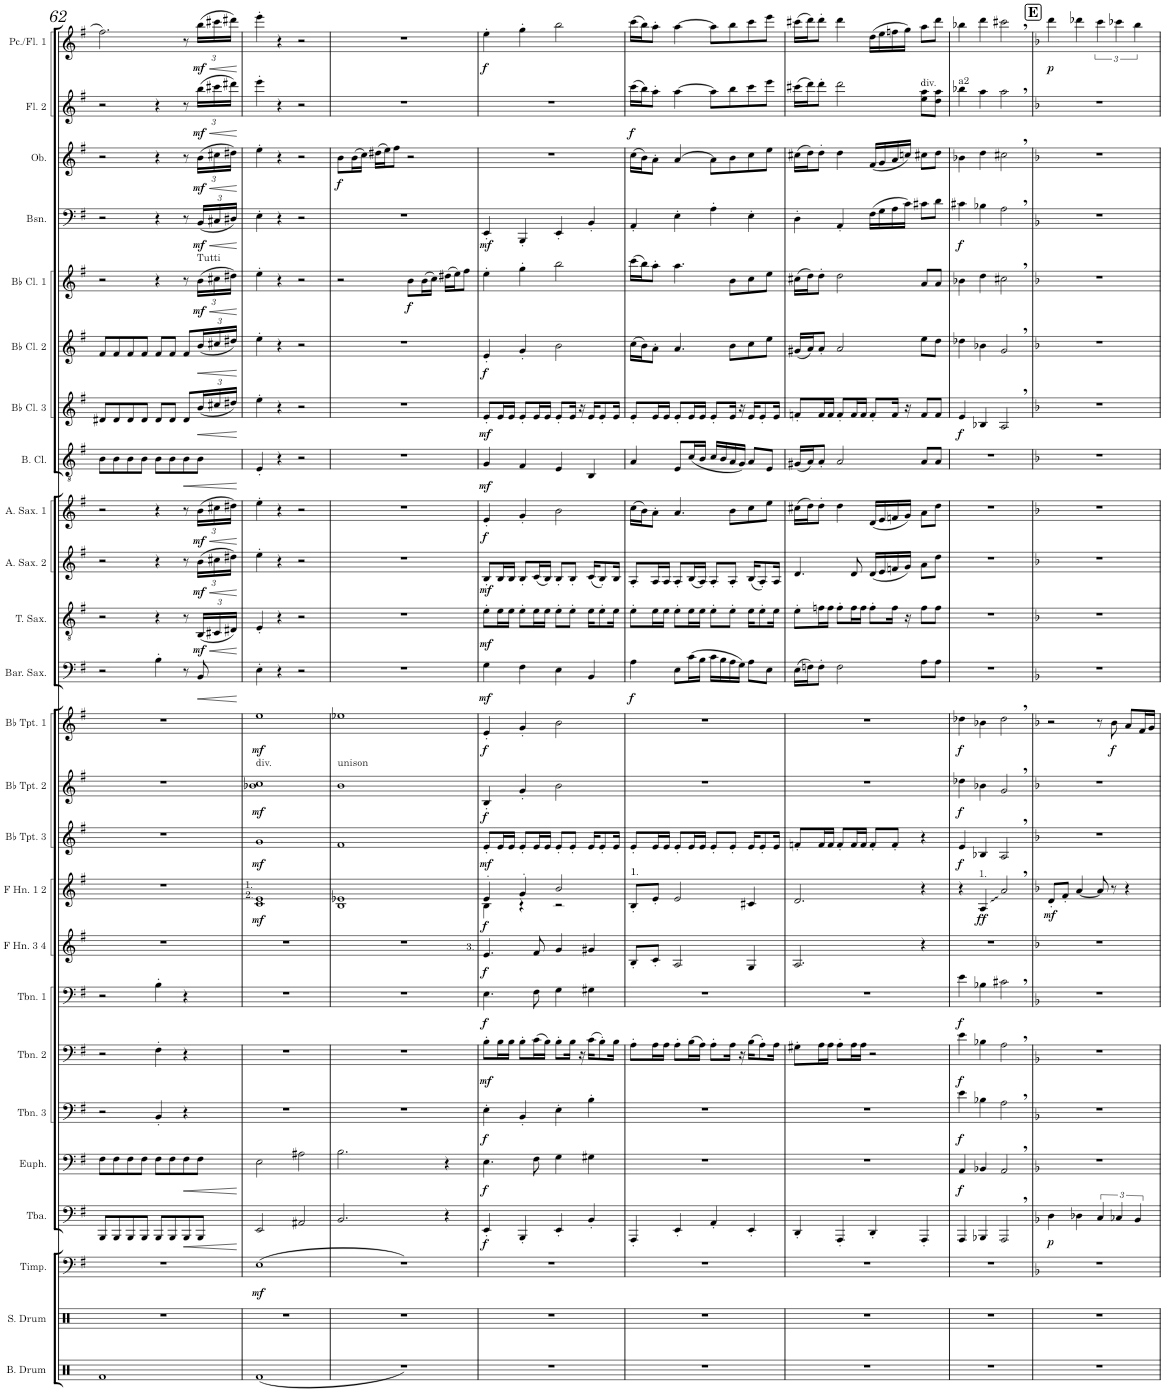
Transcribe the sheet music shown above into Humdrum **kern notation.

**kern	**kern	**kern	**dynam	**kern	**dynam	**kern	**dynam	**kern	**dynam	**kern	**dynam	**kern	**dynam	**kern	**dynam	**kern	**dynam	**kern	**dynam	**kern	**dynam	**kern	**dynam	**kern	**dynam	**kern	**dynam	**kern	**dynam	**kern	**dynam	**kern	**dynam	**kern	**dynam	**kern	**dynam	**kern	**dynam	**kern	**dynam	**kern	**dynam	**kern	**dynam	**kern	**dynam
*part25	*part24	*part23	*part23	*part22	*part22	*part21	*part21	*part20	*part20	*part19	*part19	*part18	*part18	*part17	*part17	*part16	*part16	*part15	*part15	*part14	*part14	*part13	*part13	*part12	*part12	*part11	*part11	*part10	*part10	*part9	*part9	*part8	*part8	*part7	*part7	*part6	*part6	*part5	*part5	*part4	*part4	*part3	*part3	*part2	*part2	*part1	*part1
*staff25	*staff24	*staff23	*staff23	*staff22	*staff22	*staff21	*staff21	*staff20	*staff20	*staff19	*staff19	*staff18	*staff18	*staff17	*staff17	*staff16	*staff16	*staff15	*staff15	*staff14	*staff14	*staff13	*staff13	*staff12	*staff12	*staff11	*staff11	*staff10	*staff10	*staff9	*staff9	*staff8	*staff8	*staff7	*staff7	*staff6	*staff6	*staff5	*staff5	*staff4	*staff4	*staff3	*staff3	*staff2	*staff2	*staff1	*staff1
*I"Concert Bass Drum	*I"Concert Snare Drum	*I"Timpani	*	*I"Tuba	*	*I"Euphonium	*	*I"Trombone 3	*	*I"Trombone 2	*	*I"Trombone 1	*	*I"F Horn 3 &amp; 4	*	*I"F Horn 1 &amp; 2	*	*I"Bb Trumpet 3	*	*I"Bb Trumpet 2	*	*I"Bb Trumpet 1	*	*I"Baritone Saxophone	*	*I"Tenor Saxophone	*	*I"Alto Saxophone 2	*	*I"Alto Saxophone 1	*	*I"Bass Clarinet	*	*I"Bb Clarinet 3	*	*I"Bb Clarinet 2	*	*I"Bb Clarinet 1	*	*I"Bassoon	*	*I"Oboe	*	*I"Flute 2	*	*I"Piccolo/Flute 1	*
*I'B. Drum	*I'S. Drum	*I'Timp.	*	*I'Tba.	*	*I'Euph.	*	*I'Tbn. 3	*	*I'Tbn. 2	*	*I'Tbn. 1	*	*I'F Hn. 3 4	*	*I'F Hn. 1 2	*	*I'Bb Tpt. 3	*	*I'Bb Tpt. 2	*	*I'Bb Tpt. 1	*	*I'Bar. Sax.	*	*I'T. Sax.	*	*I'A. Sax. 2	*	*I'A. Sax. 1	*	*I'B. Cl.	*	*I'Bb Cl. 3	*	*I'Bb Cl. 2	*	*I'Bb Cl. 1	*	*I'Bsn.	*	*I'Ob.	*	*I'Fl. 2	*	*I'Pc./Fl. 1	*
!!LO:PB:g=z
*clefX	*clefX	*clefF4	*	*clefF4	*	*clefF4	*	*clefF4	*	*clefF4	*	*clefF4	*	*clefG2	*	*clefG2	*	*clefG2	*	*clefG2	*	*clefG2	*	*clefF4	*	*clefGv2	*	*clefG2	*	*clefG2	*	*clefGv2	*	*clefG2	*	*clefG2	*	*clefG2	*	*clefF4	*	*clefG2	*	*clefG2	*	*clefG2	*
*	*	*	*	*	*	*	*	*	*	*	*	*	*	*ITrd4c7	*	*ITrd4c7	*	*ITrd1c2	*	*ITrd1c2	*	*ITrd1c2	*	*ITrd12c21	*	*ITrd8c14	*	*ITrd5c9	*	*ITrd5c9	*	*ITrd8c14	*	*ITrd1c2	*	*ITrd1c2	*	*ITrd1c2	*	*	*	*	*	*	*	*	*
*k[]	*k[]	*k[f#]	*	*k[f#]	*	*k[f#]	*	*k[f#]	*	*k[f#]	*	*k[f#]	*	*k[f#]	*	*k[f#]	*	*k[f#]	*	*k[f#]	*	*k[f#]	*	*k[f#]	*	*k[f#]	*	*k[f#]	*	*k[f#]	*	*k[f#]	*	*k[f#]	*	*k[f#]	*	*k[f#]	*	*k[f#]	*	*k[f#]	*	*k[f#]	*	*k[f#]	*
*M4/4	*M4/4	*M4/4	*	*M4/4	*	*M4/4	*	*M4/4	*	*M4/4	*	*M4/4	*	*M4/4	*	*M4/4	*	*M4/4	*	*M4/4	*	*M4/4	*	*M4/4	*	*M4/4	*	*M4/4	*	*M4/4	*	*M4/4	*	*M4/4	*	*M4/4	*	*M4/4	*	*M4/4	*	*M4/4	*	*M4/4	*	*M4/4	*
=62	=62	=62	=62	=62	=62	=62	=62	=62	=62	=62	=62	=62	=62	=62	=62	=62	=62	=62	=62	=62	=62	=62	=62	=62	=62	=62	=62	=62	=62	=62	=62	=62	=62	=62	=62	=62	=62	=62	=62	=62	=62	=62	=62	=62	=62	=62	=62
1Rf	1r	1r	.	8BBB/L	.	8F#\L	.	2r	.	2r	.	2r	.	1r	.	1r	.	1r	.	1r	.	1r	.	2r	.	2r	.	2r	.	2r	.	8B\L	.	8d#X/L	.	8f#/L	.	2r	.	2r	.	2r	.	2r	.	2.ff#\	.
.	.	.	.	8BBB/	.	8F#\	.	.	.	.	.	.	.	.	.	.	.	.	.	.	.	.	.	.	.	.	.	.	.	.	.	8B\	.	8d#/	.	8f#/	.	.	.	.	.	.	.	.	.	.	.
.	.	.	.	8BBB/	.	8F#\	.	.	.	.	.	.	.	.	.	.	.	.	.	.	.	.	.	.	.	.	.	.	.	.	.	8B\	.	8d#/	.	8f#/	.	.	.	.	.	.	.	.	.	.	.
.	.	.	.	8BBB/J	.	8F#\J	.	.	.	.	.	.	.	.	.	.	.	.	.	.	.	.	.	.	.	.	.	.	.	.	.	8B\J	.	8d#/J	.	8f#/J	.	.	.	.	.	.	.	.	.	.	.
.	.	.	.	8BBB/L	.	8F#\L	.	4BB'/	.	4F#'\	.	4B'\	.	.	.	.	.	.	.	.	.	.	.	4B'\	.	4r	.	4r	.	4r	.	8B\L	.	8d#/L	.	8f#/L	.	4r	.	4r	.	4r	.	4r	.	.	.
.	.	.	.	8BBB/	.	8F#\	.	.	.	.	.	.	.	.	.	.	.	.	.	.	.	.	.	.	.	.	.	.	.	.	.	8B\	.	8d#/J	.	8f#/J	.	.	.	.	.	.	.	.	.	.	.
!	!	!	!	!	!LO:HP:b	!	!LO:HP:b	!	!	!	!	!	!	!	!	!	!	!	!	!	!	!	!	!	!	!	!	!	!	!	!	!	!LO:HP:b	!	!	!	!	!	!	!	!	!	!	!	!	!	!
.	.	.	.	8BBB/	<	8F#\	<	4r	.	4r	.	4r	.	.	.	.	.	.	.	.	.	.	.	8r	.	8r	.	8r	.	8r	.	8B\	<	8d#/L	.	8f#/L	.	8r	.	8r	.	8r	.	8r	.	8r	.
!	!	!	!	!	!	!	!	!	!	!	!	!	!	!	!	!	!	!	!	!	!	!	!	!	!LO:HP:b	!	!	!	!	!	!	!	!	!	!	!	!	!	!	!	!	!	!	!	!	!	!
*	*	*	*	*	*	*	*	*	*	*	*	*	*	*	*	*	*	*	*	*	*	*	*	*	*	*Xbrackettup	*	*	*	*	*	*	*	*	*	*	*	*	*	*	*	*	*	*	*	*	*
!	!	!	!	!	!	!	!	!	!	!	!	!	!	!	!	!	!	!	!	!	!	!	!	!	!	!	!LO:HP:b	!	!	!	!	!	!	!	!	!	!	!	!	!	!	!	!	!	!	!	!
*	*	*	*	*	*	*	*	*	*	*	*	*	*	*	*	*	*	*	*	*	*	*	*	*	*	*	*	*Xbrackettup	*	*	*	*	*	*	*	*	*	*	*	*	*	*	*	*	*	*	*
!	!	!	!	!	!	!	!	!	!	!	!	!	!	!	!	!	!	!	!	!	!	!	!	!	!	!	!	!	!LO:HP:b	!	!	!	!	!	!	!	!	!	!	!	!	!	!	!	!	!	!
*	*	*	*	*	*	*	*	*	*	*	*	*	*	*	*	*	*	*	*	*	*	*	*	*	*	*	*	*	*	*Xbrackettup	*	*	*	*	*	*	*	*	*	*	*	*	*	*	*	*	*
!	!	!	!	!	!	!	!	!	!	!	!	!	!	!	!	!	!	!	!	!	!	!	!	!	!	!	!	!	!	!	!LO:HP:b	!	!	!	!	!	!	!	!	!	!	!	!	!	!	!	!
*	*	*	*	*	*	*	*	*	*	*	*	*	*	*	*	*	*	*	*	*	*	*	*	*	*	*	*	*	*	*	*	*	*	*Xbrackettup	*	*	*	*	*	*	*	*	*	*	*	*	*
!	!	!	!	!	!	!	!	!	!	!	!	!	!	!	!	!	!	!	!	!	!	!	!	!	!	!	!	!	!	!	!	!	!	!	!LO:HP:b	!	!	!	!	!	!	!	!	!	!	!	!
*	*	*	*	*	*	*	*	*	*	*	*	*	*	*	*	*	*	*	*	*	*	*	*	*	*	*	*	*	*	*	*	*	*	*	*	*Xbrackettup	*	*	*	*	*	*	*	*	*	*	*
!	!	!	!	!	!	!	!	!	!	!	!	!	!	!	!	!	!	!	!	!	!	!	!	!	!	!	!	!	!	!	!	!	!	!	!	!	!LO:HP:b	!	!	!	!	!	!	!	!	!	!
*	*	*	*	*	*	*	*	*	*	*	*	*	*	*	*	*	*	*	*	*	*	*	*	*	*	*	*	*	*	*	*	*	*	*	*	*	*	*Xbrackettup	*	*	*	*	*	*	*	*	*
!	!	!	!	!	!	!	!	!	!	!	!	!	!	!	!	!	!	!	!	!	!	!	!	!	!	!	!	!	!	!	!	!	!	!	!	!	!	!	!LO:HP:b	!	!	!	!	!	!	!	!
*	*	*	*	*	*	*	*	*	*	*	*	*	*	*	*	*	*	*	*	*	*	*	*	*	*	*	*	*	*	*	*	*	*	*	*	*	*	*	*	*Xbrackettup	*	*	*	*	*	*	*
!	!	!	!	!	!	!	!	!	!	!	!	!	!	!	!	!	!	!	!	!	!	!	!	!	!	!	!	!	!	!	!	!	!	!	!	!	!	!	!	!	!LO:HP:b	!	!	!	!	!	!
*	*	*	*	*	*	*	*	*	*	*	*	*	*	*	*	*	*	*	*	*	*	*	*	*	*	*	*	*	*	*	*	*	*	*	*	*	*	*	*	*	*	*Xbrackettup	*	*	*	*	*
!	!	!	!	!	!	!	!	!	!	!	!	!	!	!	!	!	!	!	!	!	!	!	!	!	!	!	!	!	!	!	!	!	!	!	!	!	!	!	!	!	!	!	!LO:HP:b	!	!	!	!
*	*	*	*	*	*	*	*	*	*	*	*	*	*	*	*	*	*	*	*	*	*	*	*	*	*	*	*	*	*	*	*	*	*	*	*	*	*	*	*	*	*	*	*	*Xbrackettup	*	*	*
!	!	!	!	!	!	!	!	!	!	!	!	!	!	!	!	!	!	!	!	!	!	!	!	!	!	!	!	!	!	!	!	!	!	!	!	!	!	!	!	!	!	!	!	!	!LO:HP:b	!	!
*	*	*	*	*	*	*	*	*	*	*	*	*	*	*	*	*	*	*	*	*	*	*	*	*	*	*	*	*	*	*	*	*	*	*	*	*	*	*	*	*	*	*	*	*	*	*Xbrackettup	*
!	!	!	!	!	!	!	!	!	!	!	!	!	!	!	!	!	!	!	!	!	!	!	!	!	!	!	!	!	!	!	!	!	!	!	!	!	!	!LO:TX:a:t=Tutti	!	!	!	!	!	!	!	!	!
!	!	!	!	!	!	!	!	!	!	!	!	!	!	!	!	!	!	!	!	!	!	!	!	!	!	!	!LO:DY:n=1:b	!	!LO:DY:n=1:b	!	!LO:DY:n=1:b	!	!	!	!	!	!	!	!LO:DY:n=1:b	!	!LO:DY:n=1:b	!	!LO:DY:n=1:b	!	!LO:DY:n=1:b	!	!LO:HP:b
!	!	!	!	!	!	!	!	!	!	!	!	!	!	!	!	!	!	!	!	!	!	!	!	!	!	!	!	!	!	!	!	!	!	!	!	!	!	!	!	!	!	!	!	!	!	!	!LO:DY:n=1:b
.	.	.	.	8BBB/J	.	8F#\J	.	.	.	.	.	.	.	.	.	.	.	.	.	.	.	.	.	8BB/	<	(24BB/LL	< mf	(24b\LL	< mf	(24b\LL	< mf	8B\J	.	(24b/L	<	(24b/L	<	(24b\LL	< mf	(24BB/LL	< mf	(24b\LL	< mf	(24bb\LL	< mf	(24bb\LL	< mf
.	.	.	.	.	.	.	.	.	.	.	.	.	.	.	.	.	.	.	.	.	.	.	.	.	.	24C#X/	.	24cc#X\	.	24cc#X\	.	.	.	24cc#X/	.	24cc#X/	.	24cc#X\	.	24C#X/	.	24cc#X\	.	24ccc#X\	.	24ccc#X\	.
.	.	.	.	.	.	.	.	.	.	.	.	.	.	.	.	.	.	.	.	.	.	.	.	.	.	24D#X/JJ)	.	24dd#X\JJ)	.	24dd#X\JJ)	.	.	.	24dd#X/JJ)	.	24dd#X/JJ)	.	24dd#X\JJ)	.	24D#X/JJ)	.	24dd#X\JJ)	.	24ddd#X\JJ)	.	24ddd#X\JJ)	.
.	.	.	.	.	[	.	[	.	.	.	.	.	.	.	.	.	.	.	.	.	.	.	.	.	[	.	[	.	[	.	[	.	[	.	[	.	[	.	[	.	[	.	[	.	[	.	[
=63	=63	=63	=63	=63	=63	=63	=63	=63	=63	=63	=63	=63	=63	=63	=63	=63	=63	=63	=63	=63	=63	=63	=63	=63	=63	=63	=63	=63	=63	=63	=63	=63	=63	=63	=63	=63	=63	=63	=63	=63	=63	=63	=63	=63	=63	=63	=63
!	!	!	!	!	!	!	!	!	!	!	!	!	!	!	!	!	!	!	!	!LO:TX:a:t=div.	!	!	!	!	!	!	!	!	!	!	!	!	!	!	!	!	!	!	!	!	!	!	!	!	!	!	!
!	!	!	!	!	!	!	!	!	!	!	!	!	!	!	!	!LO:TX:b:t=2.	!	!	!	!	!	!	!	!	!	!	!	!	!	!	!	!	!	!	!	!	!	!	!	!	!	!	!	!	!	!	!
!	!	!	!	!	!	!	!	!	!	!	!	!	!	!	!	!LO:TX:a:t=1.	!	!	!	!	!	!	!	!	!	!	!	!	!	!	!	!	!	!	!	!	!	!	!	!	!	!	!	!	!	!	!
!	!	!	!LO:DY:b	!	!	!	!	!	!	!	!	!	!	!	!	!	!LO:DY:b	!	!LO:DY:b	!	!LO:DY:b	!	!LO:DY:b	!	!	!	!	!	!	!	!	!	!	!	!	!	!	!	!	!	!	!	!	!	!	!	!
(1Rf	1r	(1E	mf	2EE/	.	2E\	.	1r	.	1r	.	1r	.	1r	.	1c 1e	mf	1g	mf	1b-X 1cc	mf	1ee	mf	4E'\	.	4E'/	.	4ee'\	.	4ee'\	.	4E'/	.	4ee'\	.	4ee'\	.	4ee'\	.	4E'\	.	4ee'\	.	4eee'\	.	4eee'\	.
.	.	.	.	.	.	.	.	.	.	.	.	.	.	.	.	.	.	.	.	.	.	.	.	4r	.	4r	.	4r	.	4r	.	4r	.	4r	.	4r	.	4r	.	4r	.	4r	.	4r	.	4r	.
.	.	.	.	2AA#X/	.	2A#X\	.	.	.	.	.	.	.	.	.	.	.	.	.	.	.	.	.	2r	.	2r	.	2r	.	2r	.	2r	.	2r	.	2r	.	2r	.	2r	.	2r	.	2r	.	2r	.
=64	=64	=64	=64	=64	=64	=64	=64	=64	=64	=64	=64	=64	=64	=64	=64	=64	=64	=64	=64	=64	=64	=64	=64	=64	=64	=64	=64	=64	=64	=64	=64	=64	=64	=64	=64	=64	=64	=64	=64	=64	=64	=64	=64	=64	=64	=64	=64
!	!	!	!	!	!	!	!	!	!	!	!	!	!	!	!	!	!	!	!	!LO:TX:a:t=unison	!	!	!	!	!	!	!	!	!	!	!	!	!	!	!	!	!	!	!	!	!	!	!	!	!	!	!
!	!	!	!	!	!	!	!	!	!	!	!	!	!	!	!	!	!	!	!	!	!	!	!	!	!	!	!	!	!	!	!	!	!	!	!	!	!	!	!	!	!	!	!LO:DY:b	!	!	!	!
1r)	1r	1r)	.	2.BB/	.	2.B\	.	1r	.	1r	.	1r	.	1r	.	1B 1e-X	.	1f#	.	1b	.	1ee-X	.	1r	.	1r	.	1r	.	1r	.	1r	.	1r	.	1r	.	2r	.	1r	.	8b\L	f	1r	.	1r	.
.	.	.	.	.	.	.	.	.	.	.	.	.	.	.	.	.	.	.	.	.	.	.	.	.	.	.	.	.	.	.	.	.	.	.	.	.	.	.	.	.	.	(16b\L	.	.	.	.	.
.	.	.	.	.	.	.	.	.	.	.	.	.	.	.	.	.	.	.	.	.	.	.	.	.	.	.	.	.	.	.	.	.	.	.	.	.	.	.	.	.	.	16cc\JJ)	.	.	.	.	.
.	.	.	.	.	.	.	.	.	.	.	.	.	.	.	.	.	.	.	.	.	.	.	.	.	.	.	.	.	.	.	.	.	.	.	.	.	.	.	.	.	.	(16dd#X\LL	.	.	.	.	.
.	.	.	.	.	.	.	.	.	.	.	.	.	.	.	.	.	.	.	.	.	.	.	.	.	.	.	.	.	.	.	.	.	.	.	.	.	.	.	.	.	.	16ee\J)	.	.	.	.	.
.	.	.	.	.	.	.	.	.	.	.	.	.	.	.	.	.	.	.	.	.	.	.	.	.	.	.	.	.	.	.	.	.	.	.	.	.	.	.	.	.	.	8ff#\J	.	.	.	.	.
!	!	!	!	!	!	!	!	!	!	!	!	!	!	!	!	!	!	!	!	!	!	!	!	!	!	!	!	!	!	!	!	!	!	!	!	!	!	!	!LO:DY:b	!	!	!	!	!	!	!	!
.	.	.	.	.	.	.	.	.	.	.	.	.	.	.	.	.	.	.	.	.	.	.	.	.	.	.	.	.	.	.	.	.	.	.	.	.	.	8b\L	f	.	.	2r	.	.	.	.	.
.	.	.	.	.	.	.	.	.	.	.	.	.	.	.	.	.	.	.	.	.	.	.	.	.	.	.	.	.	.	.	.	.	.	.	.	.	.	(16b\L	.	.	.	.	.	.	.	.	.
.	.	.	.	.	.	.	.	.	.	.	.	.	.	.	.	.	.	.	.	.	.	.	.	.	.	.	.	.	.	.	.	.	.	.	.	.	.	16cc\JJ)	.	.	.	.	.	.	.	.	.
.	.	.	.	4r	.	4r	.	.	.	.	.	.	.	.	.	.	.	.	.	.	.	.	.	.	.	.	.	.	.	.	.	.	.	.	.	.	.	(16dd#X\LL	.	.	.	.	.	.	.	.	.
.	.	.	.	.	.	.	.	.	.	.	.	.	.	.	.	.	.	.	.	.	.	.	.	.	.	.	.	.	.	.	.	.	.	.	.	.	.	16ee\J)	.	.	.	.	.	.	.	.	.
.	.	.	.	.	.	.	.	.	.	.	.	.	.	.	.	.	.	.	.	.	.	.	.	.	.	.	.	.	.	.	.	.	.	.	.	.	.	8ff#\J	.	.	.	.	.	.	.	.	.
=65	=65	=65	=65	=65	=65	=65	=65	=65	=65	=65	=65	=65	=65	=65	=65	=65	=65	=65	=65	=65	=65	=65	=65	=65	=65	=65	=65	=65	=65	=65	=65	=65	=65	=65	=65	=65	=65	=65	=65	=65	=65	=65	=65	=65	=65	=65	=65
*	*	*	*	*	*	*	*	*	*	*	*	*	*	*	*	*^	*	*	*	*	*	*	*	*	*	*	*	*	*	*	*	*	*	*	*	*	*	*	*	*	*	*	*	*	*	*	*
!	!	!	!	!	!	!	!	!	!	!	!	!	!	!LO:TX:a:t=3.	!	!	!	!	!	!	!	!	!	!	!	!	!	!	!	!	!	!	!	!	!	!	!	!	!	!	!	!	!	!	!	!	!	!
!	!	!	!	!	!LO:DY:b	!	!LO:DY:b	!	!LO:DY:b	!	!LO:DY:b	!	!LO:DY:b	!	!LO:DY:b	!	!	!LO:DY:b	!	!LO:DY:b	!	!LO:DY:b	!	!LO:DY:b	!	!LO:DY:b	!	!LO:DY:b	!	!LO:DY:b	!	!LO:DY:b	!	!LO:DY:b	!	!LO:DY:b	!	!LO:DY:b	!	!	!	!LO:DY:b	!	!	!	!	!	!LO:DY:b
1r	1r	1r	.	4EE'/	f	4.E\	f	4E'\	f	8B'\L	mf	4.E\	f	4.e/	f	4e'/	4B\	f	8e'/L	mf	4B'/	f	4e'/	f	4G\	mf	8e'\L	mf	8B'/L	mf	4e'/	f	4G/	mf	8e'/L	mf	4e'/	f	4ee'\	.	4EE'/	mf	1r	.	1r	.	4ee'\	f
.	.	.	.	.	.	.	.	.	.	16B\L	.	.	.	.	.	.	.	.	16e/L	.	.	.	.	.	.	.	16e\L	.	16B/L	.	.	.	.	.	16e/L	.	.	.	.	.	.	.	.	.	.	.	.	.
.	.	.	.	.	.	.	.	.	.	16B\JJ	.	.	.	.	.	.	.	.	16e/JJ	.	.	.	.	.	.	.	16e\JJ	.	16B/JJ	.	.	.	.	.	16e/JJ	.	.	.	.	.	.	.	.	.	.	.	.	.
.	.	.	.	4BBB'/	.	.	.	4BB'/	.	8B'\L	.	.	.	.	.	4g'/	4r	.	8e'/L	.	4g'/	.	4g'/	.	4F#\	.	8e'\L	.	8B'/L	.	4g'/	.	4F#/	.	8e'/L	.	4g'/	.	4gg'\	.	4BBB'/	.	.	.	.	.	4gg'\	.
.	.	.	.	.	.	8F#\	.	.	.	(16c\L	.	8F#\	.	8f#/	.	.	.	.	16e/L	.	.	.	.	.	.	.	16e\L	.	(16c/L	.	.	.	.	.	16e/L	.	.	.	.	.	.	.	.	.	.	.	.	.
.	.	.	.	.	.	.	.	.	.	16B\JJ)	.	.	.	.	.	.	.	.	16e/JJ	.	.	.	.	.	.	.	16e\JJ	.	16B/JJ)	.	.	.	.	.	16e/JJ	.	.	.	.	.	.	.	.	.	.	.	.	.
.	.	.	.	4EE'/	.	4G\	.	4E'\	.	8B'\L	.	4G\	.	4g/	.	2b/	2r	.	8e'/L	.	2b\	.	2b\	.	4E\	.	8e'\L	.	8B'/L	.	2b\	.	4E/	.	8e'/L	.	2b\	.	2bb\	.	4EE'/	.	.	.	.	.	2bb\	.
.	.	.	.	.	.	.	.	.	.	16B\Jk	.	.	.	.	.	.	.	.	8e'/J	.	.	.	.	.	.	.	8e'\J	.	8B'/J	.	.	.	.	.	16e/Jk	.	.	.	.	.	.	.	.	.	.	.	.	.
.	.	.	.	.	.	.	.	.	.	16r	.	.	.	.	.	.	.	.	.	.	.	.	.	.	.	.	.	.	.	.	.	.	.	.	16r	.	.	.	.	.	.	.	.	.	.	.	.	.
.	.	.	.	4BB'/	.	4G#X\	.	4B'\	.	(16c\KL	.	4G#X\	.	4g#X/	.	.	.	.	16e/KL	.	.	.	.	.	4BB/	.	16e\KL	.	(16c/KL	.	.	.	4BB/	.	16e/KL	.	.	.	.	.	4BB'/	.	.	.	.	.	.	.
.	.	.	.	.	.	.	.	.	.	8B'\)	.	.	.	.	.	.	.	.	8e'/	.	.	.	.	.	.	.	8e'\	.	8B'/)	.	.	.	.	.	8e'/	.	.	.	.	.	.	.	.	.	.	.	.	.
.	.	.	.	.	.	.	.	.	.	16B\Jk	.	.	.	.	.	.	.	.	16e/Jk	.	.	.	.	.	.	.	16e\Jk	.	16B/Jk	.	.	.	.	.	16e/Jk	.	.	.	.	.	.	.	.	.	.	.	.	.
*	*	*	*	*	*	*	*	*	*	*	*	*	*	*	*	*v	*v	*	*	*	*	*	*	*	*	*	*	*	*	*	*	*	*	*	*	*	*	*	*	*	*	*	*	*	*	*	*	*
=66	=66	=66	=66	=66	=66	=66	=66	=66	=66	=66	=66	=66	=66	=66	=66	=66	=66	=66	=66	=66	=66	=66	=66	=66	=66	=66	=66	=66	=66	=66	=66	=66	=66	=66	=66	=66	=66	=66	=66	=66	=66	=66	=66	=66	=66	=66	=66
!	!	!	!	!	!	!	!	!	!	!	!	!	!	!	!	!LO:TX:a:t=1.	!	!	!	!	!	!	!	!	!	!	!	!	!	!	!	!	!	!	!	!	!	!	!	!	!	!	!	!	!	!	!
!	!	!	!	!	!	!	!	!	!	!	!	!	!	!	!	!	!	!	!	!	!	!	!	!	!LO:DY:b	!	!	!	!	!	!	!	!	!	!	!	!	!	!	!	!	!	!	!	!LO:DY:b	!	!
1r	1r	1r	.	4AAA'/	.	1r	.	1r	.	8A'\L	.	1r	.	8B'/L	.	8B'/L	.	8e'/L	.	1r	.	1r	.	4A\	f	8e'\L	.	8A'/L	.	(16cc\LL	.	4A/	.	8e'/L	.	(16cc\LL	.	(16ccc\LL	.	4AA'/	.	(16cc\LL	.	(16ccc\LL	f	(16ccc\LL	.
.	.	.	.	.	.	.	.	.	.	.	.	.	.	.	.	.	.	.	.	.	.	.	.	.	.	.	.	.	.	16b\J)	.	.	.	.	.	16b\J)	.	16bb\J)	.	.	.	16b\J)	.	16bb\J)	.	16bb\J)	.
.	.	.	.	.	.	.	.	.	.	16A\L	.	.	.	8c'/J	.	8e'/J	.	16e/L	.	.	.	.	.	.	.	16e\L	.	16A/L	.	8a'\J	.	.	.	16e/L	.	8a'\J	.	8aa'\J	.	.	.	8a'\J	.	8aa'\J	.	8aa'\J	.
.	.	.	.	.	.	.	.	.	.	16A\JJ	.	.	.	.	.	.	.	16e/JJ	.	.	.	.	.	.	.	16e\JJ	.	16A/JJ	.	.	.	.	.	16e/JJ	.	.	.	.	.	.	.	.	.	.	.	.	.
.	.	.	.	4EE'/	.	.	.	.	.	8A'\L	.	.	.	2A/	.	2e/	.	8e'/L	.	.	.	.	.	8E\L	.	8e'\L	.	8A'/L	.	4.a/	.	8E/L	.	8e'/L	.	4.a/	.	4.aa\	.	4E'\	.	[4a/	.	[4aa\	.	[4aa\	.
.	.	.	.	.	.	.	.	.	.	(16B\L	.	.	.	.	.	.	.	16e/L	.	.	.	.	.	(16c\L	.	16e\L	.	(16B/L	.	.	.	(16c/L	.	16e/L	.	.	.	.	.	.	.	.	.	.	.	.	.
.	.	.	.	.	.	.	.	.	.	16A\JJ)	.	.	.	.	.	.	.	16e/JJ	.	.	.	.	.	16B\JJ	.	16e\JJ	.	16A/JJ)	.	.	.	16B/JJ	.	16e/JJ	.	.	.	.	.	.	.	.	.	.	.	.	.
.	.	.	.	4AA'/	.	.	.	.	.	8A'\L	.	.	.	.	.	.	.	8e'/L	.	.	.	.	.	16c\LL	.	8e'\L	.	8A'/L	.	.	.	16c/LL	.	8e'/L	.	.	.	.	.	4A'\	.	8a\L]	.	8aa\L]	.	8aa\L]	.
.	.	.	.	.	.	.	.	.	.	.	.	.	.	.	.	.	.	.	.	.	.	.	.	16B\	.	.	.	.	.	.	.	16B/	.	.	.	.	.	.	.	.	.	.	.	.	.	.	.
.	.	.	.	.	.	.	.	.	.	16A\Jk	.	.	.	.	.	.	.	8e'/J	.	.	.	.	.	16A\	.	8e'\J	.	8A'/J	.	8b\L	.	16A/	.	16e/Jk	.	8b\L	.	8b\L	.	.	.	8b\	.	8bb\	.	8bb\	.
.	.	.	.	.	.	.	.	.	.	16r	.	.	.	.	.	.	.	.	.	.	.	.	.	16G\JJ)	.	.	.	.	.	.	.	16G/JJ)	.	16r	.	.	.	.	.	.	.	.	.	.	.	.	.
.	.	.	.	4EE'/	.	.	.	.	.	(16B\KL	.	.	.	4G/	.	4c#X/	.	16e/KL	.	.	.	.	.	8A\L	.	16e\KL	.	(16B/KL	.	8cc\	.	8A/L	.	16e/KL	.	8cc\	.	8cc\	.	4E'\	.	8cc\	.	8ccc\	.	8ccc\	.
.	.	.	.	.	.	.	.	.	.	8A'\)	.	.	.	.	.	.	.	8e'/	.	.	.	.	.	.	.	8e'\	.	8A'/)	.	.	.	.	.	8e'/	.	.	.	.	.	.	.	.	.	.	.	.	.
.	.	.	.	.	.	.	.	.	.	.	.	.	.	.	.	.	.	.	.	.	.	.	.	8E\J	.	.	.	.	.	8ee\J	.	8E/J	.	.	.	8ee\J	.	8ee\J	.	.	.	8ee\J	.	8eee\J	.	8eee\J	.
.	.	.	.	.	.	.	.	.	.	16A\Jk	.	.	.	.	.	.	.	16e/Jk	.	.	.	.	.	.	.	16e\Jk	.	16A/Jk	.	.	.	.	.	16e/Jk	.	.	.	.	.	.	.	.	.	.	.	.	.
=67	=67	=67	=67	=67	=67	=67	=67	=67	=67	=67	=67	=67	=67	=67	=67	=67	=67	=67	=67	=67	=67	=67	=67	=67	=67	=67	=67	=67	=67	=67	=67	=67	=67	=67	=67	=67	=67	=67	=67	=67	=67	=67	=67	=67	=67	=67	=67
1r	1r	1r	.	4DD'/	.	1r	.	1r	.	8G#X'\L	.	1r	.	2.A/	.	2.d/	.	8fn'/L	.	1r	.	1r	.	(16E\LL	.	8e'\L	.	4.d/	.	(16cc#X\LL	.	(16G#X/LL	.	8fn'/L	.	(16g#X/LL	.	(16cc#X\LL	.	4D'\	.	(16cc#X\LL	.	(16ccc#X\LL	.	(16ccc#X\LL	.
.	.	.	.	.	.	.	.	.	.	.	.	.	.	.	.	.	.	.	.	.	.	.	.	16Fn\J)	.	.	.	.	.	16dd\J)	.	16A/J)	.	.	.	16a/J)	.	16dd\J)	.	.	.	16dd\J)	.	16ddd\J)	.	16ddd\J)	.
.	.	.	.	.	.	.	.	.	.	16A\L	.	.	.	.	.	.	.	16f/L	.	.	.	.	.	8F'\J	.	16fn\L	.	.	.	8dd'\J	.	8A'/J	.	16f/L	.	8a'/J	.	8dd'\J	.	.	.	8dd'\J	.	8ddd'\J	.	8ddd'\J	.
.	.	.	.	.	.	.	.	.	.	16A\JJ	.	.	.	.	.	.	.	16f/JJ	.	.	.	.	.	.	.	16f\JJ	.	.	.	.	.	.	.	16f/JJ	.	.	.	.	.	.	.	.	.	.	.	.	.
.	.	.	.	4AAA'/	.	.	.	.	.	8A'\L	.	.	.	.	.	.	.	8f'/L	.	.	.	.	.	2F\	.	8f'\L	.	.	.	4dd\	.	2A/	.	8f'/L	.	2a/	.	2dd\	.	4AA'/	.	4dd\	.	2ddd\	.	4ddd\	.
.	.	.	.	.	.	.	.	.	.	16A\L	.	.	.	.	.	.	.	16f/L	.	.	.	.	.	.	.	16f\L	.	8d/	.	.	.	.	.	16f/L	.	.	.	.	.	.	.	.	.	.	.	.	.
.	.	.	.	.	.	.	.	.	.	16A\JJ	.	.	.	.	.	.	.	16f/JJ	.	.	.	.	.	.	.	16f\JJ	.	.	.	.	.	.	.	16f/JJ	.	.	.	.	.	.	.	.	.	.	.	.	.
.	.	.	.	4DD'/	.	.	.	.	.	2r	.	.	.	.	.	.	.	8f'/L	.	.	.	.	.	.	.	8f'\L	.	(16d/LL	.	(16d/LL	.	.	.	8f'/L	.	.	.	.	.	(16F#\LL	.	(16f#/LL	.	.	.	(16dd\LL	.
.	.	.	.	.	.	.	.	.	.	.	.	.	.	.	.	.	.	.	.	.	.	.	.	.	.	.	.	16e/	.	16e/	.	.	.	.	.	.	.	.	.	16G\	.	16g/	.	.	.	16ee\	.
.	.	.	.	.	.	.	.	.	.	.	.	.	.	.	.	.	.	8f'/J	.	.	.	.	.	.	.	16f\Jk	.	16fn/	.	16fn/	.	.	.	16f/Jk	.	.	.	.	.	16A\	.	16a/	.	.	.	16ffn\	.
.	.	.	.	.	.	.	.	.	.	.	.	.	.	.	.	.	.	.	.	.	.	.	.	.	.	16r	.	16g/JJ)	.	16g/JJ)	.	.	.	16r	.	.	.	.	.	16c\JJ)	.	16ccn/JJ)	.	.	.	16gg\JJ)	.
!	!	!	!	!	!	!	!	!	!	!	!	!	!	!	!	!	!	!	!	!	!	!	!	!	!	!	!	!	!	!	!	!	!	!	!	!	!	!	!	!	!	!	!	!LO:TX:a:t=div.	!	!	!
.	.	.	.	4AAA'/	.	.	.	.	.	.	.	.	.	4r	.	4r	.	4r	.	.	.	.	.	8A\L	.	8f\L	.	8a\L	.	8a\L	.	8A/L	.	8f/L	.	8ee\L	.	8a/L	.	8c#X\L	.	8cc#X\L	.	8ee\ 8aa\L	.	8aa\L	.
.	.	.	.	.	.	.	.	.	.	.	.	.	.	.	.	.	.	.	.	.	.	.	.	8A\J	.	8f\J	.	8dd\J	.	8dd\J	.	8A/J	.	8f/J	.	8dd\J	.	8a/J	.	8d\J	.	8dd\J	.	8dd\ 8aa\J	.	8ddd\J	.
=68	=68	=68	=68	=68	=68	=68	=68	=68	=68	=68	=68	=68	=68	=68	=68	=68	=68	=68	=68	=68	=68	=68	=68	=68	=68	=68	=68	=68	=68	=68	=68	=68	=68	=68	=68	=68	=68	=68	=68	=68	=68	=68	=68	=68	=68	=68	=68
!	!	!	!	!	!	!	!	!	!	!	!	!	!	!	!	!	!	!	!	!	!	!	!	!	!	!	!	!	!	!	!	!	!	!	!	!	!	!	!	!	!	!	!	!LO:TX:a:t=a2	!	!	!
!	!	!	!	!	!	!	!LO:DY:b	!	!LO:DY:b	!	!LO:DY:b	!	!LO:DY:b	!	!	!	!	!	!LO:DY:b	!	!LO:DY:b	!	!LO:DY:b	!	!	!	!	!	!	!	!	!	!	!	!LO:DY:b	!	!	!	!	!	!LO:DY:b	!	!	!	!	!	!
1r	1r	1r	.	4AAA/	.	4AA/	f	4e\	f	4e\	f	4e\	f	1r	.	4r	.	4e/	f	4dd-X\	f	4dd-X\	f	1r	.	1r	.	1r	.	1r	.	1r	.	4e/	f	4dd-X\	.	4b-X\	.	4c#X\	f	4b-X\	.	4bb-X\	.	4bb-X\	.
!	!	!	!	!	!	!	!	!	!	!	!	!	!	!	!	!LO:TX:a:t=1.	!	!	!	!	!	!	!	!	!	!	!	!	!	!	!	!	!	!	!	!	!	!	!	!	!	!	!	!	!	!	!
!	!	!	!	!	!	!	!	!	!	!	!	!	!	!	!	!	!LO:DY:b	!	!	!	!	!	!	!	!	!	!	!	!	!	!	!	!	!	!	!	!	!	!	!	!	!	!	!	!	!	!
.	.	.	.	4BBB-X/	.	4BB-X/	.	4B-X\	.	4B-X\	.	4B-X\	.	.	.	4A/	ff	4B-X/	.	4b-X\	.	4b-X\	.	.	.	.	.	.	.	.	.	.	.	4B-X/	.	4b-X\	.	4dd\	.	4B-X\	.	4dd\	.	4aa\	.	4ddd\	.
.	.	.	.	2AAA,/	.	2AA,/	.	2A,\	.	2A,\	.	2c#X,\	.	.	.	2a,/	.	2A,/	.	2g,/	.	2dd-,\	.	.	.	.	.	.	.	.	.	.	.	2A,/	.	2g,/	.	2cc#X,\	.	2A,\	.	2cc#X,\	.	2aa,\	.	2ccc#X,\	.
!!LO:REH:place=s1:a:B:cj:fs=14:t=E
=69	=69	=69	=69	=69	=69	=69	=69	=69	=69	=69	=69	=69	=69	=69	=69	=69	=69	=69	=69	=69	=69	=69	=69	=69	=69	=69	=69	=69	=69	=69	=69	=69	=69	=69	=69	=69	=69	=69	=69	=69	=69	=69	=69	=69	=69	=69	=69
*	*	*k[b-]	*	*k[b-]	*	*k[b-]	*	*k[b-]	*	*k[b-]	*	*k[b-]	*	*k[b-]	*	*k[b-]	*	*k[b-]	*	*k[b-]	*	*k[b-]	*	*k[b-]	*	*k[b-]	*	*k[b-]	*	*k[b-]	*	*k[b-]	*	*k[b-]	*	*k[b-]	*	*k[b-]	*	*k[b-]	*	*k[b-]	*	*k[b-]	*	*k[b-]	*
!	!	!	!	!	!LO:DY:b	!	!	!	!	!	!	!	!	!	!	!	!LO:DY:b	!	!	!	!	!	!	!	!	!	!	!	!	!	!	!	!	!	!	!	!	!	!	!	!	!	!	!	!	!	!LO:DY:b
1r	1r	1r	.	4D\	p	1r	.	1r	.	1r	.	1r	.	1r	.	8d'/L	mf	1r	.	1r	.	2r	.	1r	.	1r	.	1r	.	1r	.	1r	.	1r	.	1r	.	1r	.	1r	.	1r	.	1r	.	4ddd\	p
.	.	.	.	.	.	.	.	.	.	.	.	.	.	.	.	8f'/J	.	.	.	.	.	.	.	.	.	.	.	.	.	.	.	.	.	.	.	.	.	.	.	.	.	.	.	.	.	.	.
.	.	.	.	4D-X\	.	.	.	.	.	.	.	.	.	.	.	[4a/	.	.	.	.	.	.	.	.	.	.	.	.	.	.	.	.	.	.	.	.	.	.	.	.	.	.	.	.	.	4ddd-X\	.
*	*	*	*	*	*	*	*	*	*	*	*	*	*	*	*	*	*	*	*	*	*	*	*	*	*	*	*	*	*	*	*	*	*	*	*	*	*	*	*	*	*	*	*	*	*	*brackettup	*
.	.	.	.	6C/	.	.	.	.	.	.	.	.	.	.	.	8a/]	.	.	.	.	.	8r	.	.	.	.	.	.	.	.	.	.	.	.	.	.	.	.	.	.	.	.	.	.	.	6ccc\	.
!	!	!	!	!	!	!	!	!	!	!	!	!	!	!	!	!	!	!	!	!	!	!	!LO:DY:b	!	!	!	!	!	!	!	!	!	!	!	!	!	!	!	!	!	!	!	!	!	!	!	!
.	.	.	.	.	.	.	.	.	.	.	.	.	.	.	.	8r	.	.	.	.	.	8b-\	f	.	.	.	.	.	.	.	.	.	.	.	.	.	.	.	.	.	.	.	.	.	.	.	.
.	.	.	.	6C-X/	.	.	.	.	.	.	.	.	.	.	.	.	.	.	.	.	.	.	.	.	.	.	.	.	.	.	.	.	.	.	.	.	.	.	.	.	.	.	.	.	.	6ccc-X\	.
.	.	.	.	.	.	.	.	.	.	.	.	.	.	.	.	4r	.	.	.	.	.	8a/L	.	.	.	.	.	.	.	.	.	.	.	.	.	.	.	.	.	.	.	.	.	.	.	.	.
.	.	.	.	6BB-/	.	.	.	.	.	.	.	.	.	.	.	.	.	.	.	.	.	.	.	.	.	.	.	.	.	.	.	.	.	.	.	.	.	.	.	.	.	.	.	.	.	6bb-\	.
.	.	.	.	.	.	.	.	.	.	.	.	.	.	.	.	.	.	.	.	.	.	16f/L	.	.	.	.	.	.	.	.	.	.	.	.	.	.	.	.	.	.	.	.	.	.	.	.	.
.	.	.	.	.	.	.	.	.	.	.	.	.	.	.	.	.	.	.	.	.	.	16g/JJ	.	.	.	.	.	.	.	.	.	.	.	.	.	.	.	.	.	.	.	.	.	.	.	.	.
=	=	=	=	=	=	=	=	=	=	=	=	=	=	=	=	=	=	=	=	=	=	=	=	=	=	=	=	=	=	=	=	=	=	=	=	=	=	=	=	=	=	=	=	=	=	=	=
*-	*-	*-	*-	*-	*-	*-	*-	*-	*-	*-	*-	*-	*-	*-	*-	*-	*-	*-	*-	*-	*-	*-	*-	*-	*-	*-	*-	*-	*-	*-	*-	*-	*-	*-	*-	*-	*-	*-	*-	*-	*-	*-	*-	*-	*-	*-	*-
